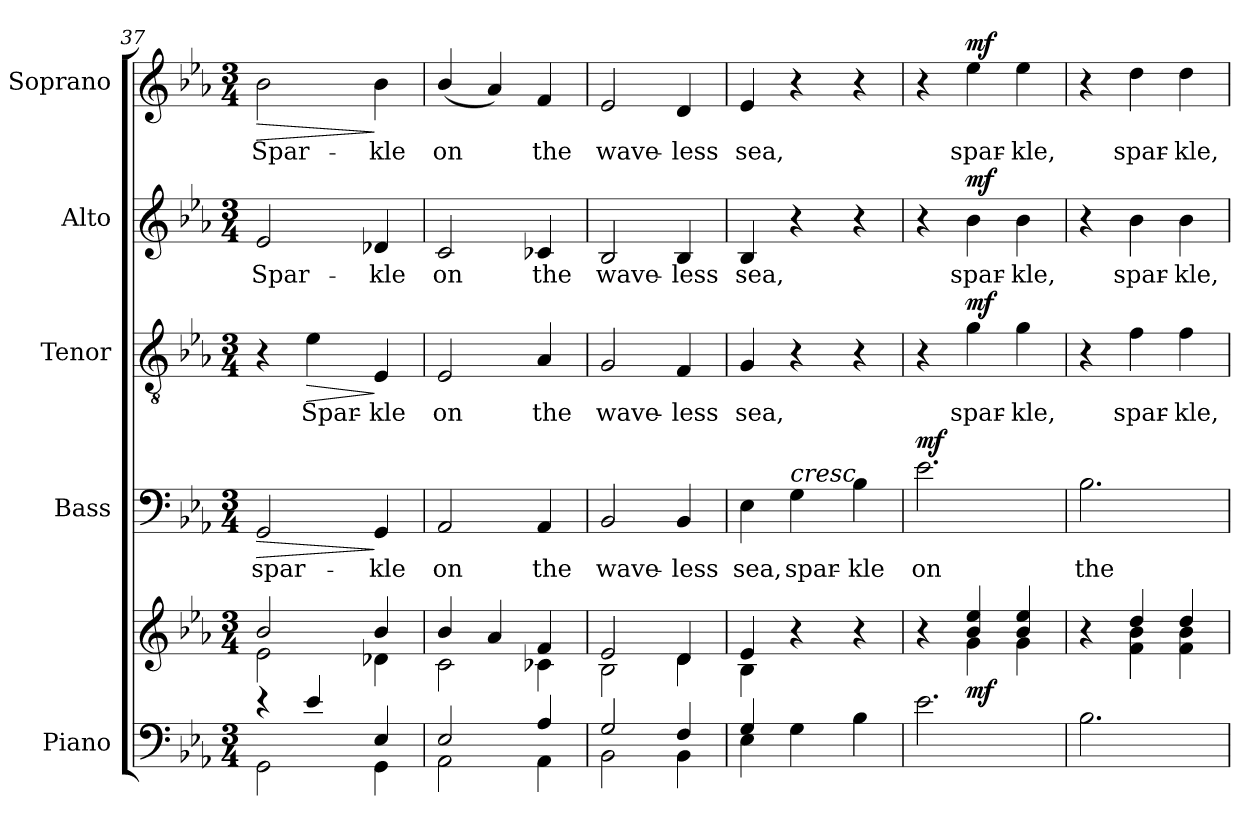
**kern	**kern	**dynam	**kern	**text	**dynam	**kern	**text	**dynam	**kern	**text	**dynam	**kern	**text	**dynam
*part5	*part5	*part5	*part4	*part4	*part4	*part3	*part3	*part3	*part2	*part2	*part2	*part1	*part1	*part1
*staff6	*staff5	*staff5/6	*staff4	*staff4	*staff4	*staff3	*staff3	*staff3	*staff2	*staff2	*staff2	*staff1	*staff1	*staff1
*I"Piano	*	*	*I"Bass	*	*	*I"Tenor	*	*	*I"Alto	*	*	*I"Soprano	*	*
*I'Pno.	*	*	*I'B.	*	*	*I'T.	*	*	*I'A.	*	*	*I'S.	*	*
*clefF4	*clefG2	*	*clefF4	*	*	*clefGv2	*	*	*clefG2	*	*	*clefG2	*	*
*	*	*	*	*	*	*ITrd7c12	*	*	*	*	*	*	*	*
*k[b-e-a-]	*k[b-e-a-]	*	*k[b-e-a-]	*	*	*k[b-e-a-]	*	*	*k[b-e-a-]	*	*	*k[b-e-a-]	*	*
*E-:	*E-:	*	*E-:	*	*	*E-:	*	*	*E-:	*	*	*E-:	*	*
*M3/4	*M3/4	*	*M3/4	*	*	*M3/4	*	*	*M3/4	*	*	*M3/4	*	*
=37	=37	=37	=37	=37	=37	=37	=37	=37	=37	=37	=37	=37	=37	=37
*^	*^	*	*	*	*	*	*	*	*	*	*	*	*	*
!	!	!	!	!	!	!LO:LY:b:color=#000000	!LO:HP:b	!	!	!	!	!	!	!	!	!
!	!	!	!	!	!	!	!	!	!	!	!	!LO:LY:b:color=#000000	!	!	!	!
!	!	!	!	!	!	!	!	!	!	!	!	!	!	!	!LO:LY:b:color=#000000	!LO:HP:b
4r	2GGi\	2b-i/	2e-i\	.	2GGi/	spar-	>	4r	.	.	2e-i/	Spar-	.	2b-i\	Spar-	>
!	!	!	!	!	!	!	!	!	!LO:LY:b:color=#000000	!LO:HP:b	!	!	!	!	!	!
4e-i/	.	.	.	.	.	.	.	4E-i\	Spar-	>	.	.	.	.	.	.
!	!	!	!	!	!	!LO:LY:b:color=#000000	!	!	!	!	!	!	!	!	!	!
!	!	!	!	!	!	!	!	!	!LO:LY:b:color=#000000	!	!	!	!	!	!	!
!	!	!	!	!	!	!	!	!	!	!	!	!LO:LY:b:color=#000000	!	!	!	!
!	!	!	!	!	!	!	!	!	!	!	!	!	!	!	!LO:LY:b:color=#000000	!
4E-i/	4GGi\	4b-i/	4d-Xi\	.	4GGi/	-kle	]	4EE-i/	-kle	]	4d-Xi/	-kle	.	4b-i\	-kle	]
=38	=38	=38	=38	=38	=38	=38	=38	=38	=38	=38	=38	=38	=38	=38	=38	=38
!	!	!	!	!	!	!LO:LY:b:color=#000000	!	!	!	!	!	!	!	!	!	!
!	!	!	!	!	!	!	!	!	!LO:LY:b:color=#000000	!	!	!	!	!	!	!
!	!	!	!	!	!	!	!	!	!	!	!	!LO:LY:b:color=#000000	!	!	!	!
!	!	!	!	!	!	!	!	!	!	!	!	!	!	!	!LO:LY:b:color=#000000	!
2E-i/	2AA-i\	4b-i/	2ci\	.	2AA-i/	on	.	2EE-i/	on	.	2ci/	on	.	(4b-i/	on	.
.	.	4a-i/	.	.	.	.	.	.	.	.	.	.	.	4a-i/)	.	.
!	!	!	!	!	!	!LO:LY:b:color=#000000	!	!	!	!	!	!	!	!	!	!
!	!	!	!	!	!	!	!	!	!LO:LY:b:color=#000000	!	!	!	!	!	!	!
!	!	!	!	!	!	!	!	!	!	!	!	!LO:LY:b:color=#000000	!	!	!	!
!	!	!	!	!	!	!	!	!	!	!	!	!	!	!	!LO:LY:b:color=#000000	!
4A-i/	4AA-i\	4fi/	4c-Xi\	.	4AA-i/	the	.	4AA-i/	the	.	4c-Xi/	the	.	4fi/	the	.
=39	=39	=39	=39	=39	=39	=39	=39	=39	=39	=39	=39	=39	=39	=39	=39	=39
!	!	!	!	!	!	!LO:LY:b:color=#000000	!	!	!	!	!	!	!	!	!	!
!	!	!	!	!	!	!	!	!	!LO:LY:b:color=#000000	!	!	!	!	!	!	!
!	!	!	!	!	!	!	!	!	!	!	!	!LO:LY:b:color=#000000	!	!	!	!
!	!	!	!	!	!	!	!	!	!	!	!	!	!	!	!LO:LY:b:color=#000000	!
2Gi/	2BB-i\	2e-i/	2B-i\	.	2BB-i/	wave-	.	2GGi/	wave-	.	2B-i/	wave-	.	2e-i/	wave-	.
!	!	!	!	!	!	!LO:LY:b:color=#000000	!	!	!	!	!	!	!	!	!	!
!	!	!	!	!	!	!	!	!	!LO:LY:b:color=#000000	!	!	!	!	!	!	!
!	!	!	!	!	!	!	!	!	!	!	!	!LO:LY:b:color=#000000	!	!	!	!
!	!	!	!	!	!	!	!	!	!	!	!	!	!	!	!LO:LY:b:color=#000000	!
4Fi/	4BB-i\	4di/	4di\	.	4BB-i/	-less	.	4FFi/	-less	.	4B-i/	-less	.	4di/	-less	.
=40	=40	=40	=40	=40	=40	=40	=40	=40	=40	=40	=40	=40	=40	=40	=40	=40
!	!	!	!	!	!	!LO:LY:b:color=#000000	!	!	!	!	!	!	!	!	!	!
!	!	!	!	!	!	!	!	!	!LO:LY:b:color=#000000	!	!	!	!	!	!	!
!	!	!	!	!	!	!	!	!	!	!	!	!LO:LY:b:color=#000000	!	!	!	!
!	!	!	!	!	!	!	!	!	!	!	!	!	!	!	!LO:LY:b:color=#000000	!
4Gi/	4E-i\	4e-i/	4B-i\	.	4E-i\	sea,	.	4GGi/	sea,	.	4B-i/	sea,	.	4e-i/	sea,	.
!	!	!	!	!	!LO:TX:a:i:t=cresc.	!	!	!	!	!	!	!	!	!	!	!
!	!	!	!	!	!	!LO:LY:b:color=#000000	!	!	!	!	!	!	!	!	!	!
4Gi\	2ryy	4r	2ryy	.	4Gi\	spar-	.	4r	.	.	4r	.	.	4r	.	.
!	!	!	!	!	!	!LO:LY:b:color=#000000	!	!	!	!	!	!	!	!	!	!
4B-i\	.	4r	.	.	4B-i\	-kle	.	4r	.	.	4r	.	.	4r	.	.
*v	*v	*	*	*	*	*	*	*	*	*	*	*	*	*	*	*
=41	=41	=41	=41	=41	=41	=41	=41	=41	=41	=41	=41	=41	=41	=41	=41
!	!	!	!	!	!LO:LY:b:color=#000000	!	!	!	!	!	!	!	!	!	!
2.e-i\	4r	4ryy	.	2.e-i\	on	mf	4r	.	.	4r	.	.	4r	.	.
!	!	!	!	!	!	!	!	!LO:LY:b:color=#000000	!	!	!	!	!	!	!
!	!	!	!	!	!	!	!	!	!	!	!LO:LY:b:color=#000000	!	!	!	!
!	!	!	!	!	!	!	!	!	!	!	!	!	!	!LO:LY:b:color=#000000	!
.	4b-i/ 4ee-i	4gi\	mf	.	.	.	4Gi\	spar-	mf	4b-i\	spar-	mf	4ee-i\	spar-	mf
!	!	!	!	!	!	!	!	!LO:LY:b:color=#000000	!	!	!	!	!	!	!
!	!	!	!	!	!	!	!	!	!	!	!LO:LY:b:color=#000000	!	!	!	!
!	!	!	!	!	!	!	!	!	!	!	!	!	!	!LO:LY:b:color=#000000	!
.	4b-i/ 4ee-i	4gi\	.	.	.	.	4Gi\	-kle,	.	4b-i\	-kle,	.	4ee-i\	-kle,	.
!!LO:LB:g=z
=42	=42	=42	=42	=42	=42	=42	=42	=42	=42	=42	=42	=42	=42	=42	=42
!	!	!	!	!	!LO:LY:b:color=#000000	!	!	!	!	!	!	!	!	!	!
2.B-i\	4ryy	4r	.	2.B-i\	the	.	4r	.	.	4r	.	.	4r	.	.
!	!	!	!	!	!	!	!	!LO:LY:b:color=#000000	!	!	!	!	!	!	!
!	!	!	!	!	!	!	!	!	!	!	!LO:LY:b:color=#000000	!	!	!	!
!	!	!	!	!	!	!	!	!	!	!	!	!	!	!LO:LY:b:color=#000000	!
.	4ddi/	4fi\ 4b-i	.	.	.	.	4Fi\	spar-	.	4b-i\	spar-	.	4ddi\	spar-	.
!	!	!	!	!	!	!	!	!LO:LY:b:color=#000000	!	!	!	!	!	!	!
!	!	!	!	!	!	!	!	!	!	!	!LO:LY:b:color=#000000	!	!	!	!
!	!	!	!	!	!	!	!	!	!	!	!	!	!	!LO:LY:b:color=#000000	!
.	4ddi/	4fi\ 4b-i	.	.	.	.	4Fi\	-kle,	.	4b-i\	-kle,	.	4ddi\	-kle,	.
*	*v	*v	*	*	*	*	*	*	*	*	*	*	*	*	*
=	=	=	=	=	=	=	=	=	=	=	=	=	=	=
*-	*-	*-	*-	*-	*-	*-	*-	*-	*-	*-	*-	*-	*-	*-
